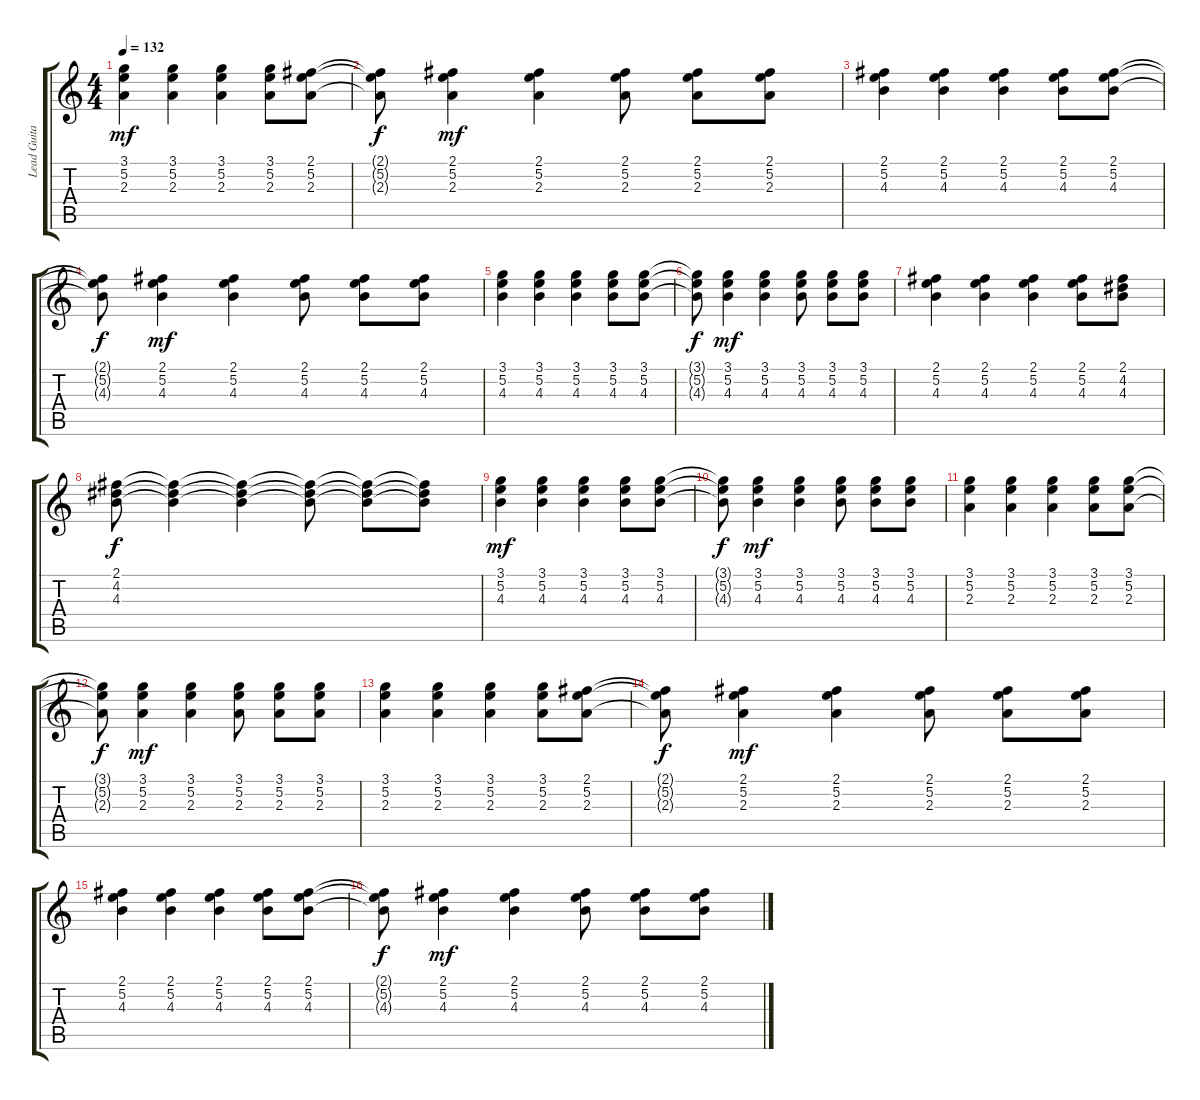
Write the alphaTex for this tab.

\track ("Lead Guitar" "Lead Guita") {instrument electricguitarclean}
\staff {score tabs}
\tuning (E4 B3 G3 D3 A2 E2) {hide}
\ts (4 4)
\tempo 132
\clef g2
\ks c
(3.1 5.2 2.3).4{dy mf} (3.1 5.2 2.3).4 (3.1 5.2 2.3).4 (3.1 5.2 2.3).8 (2.1 5.2 2.3).8 |
(2.1{t} 5.2{t} 2.3{t}).8{dy f} (2.1 5.2 2.3).4{dy mf} (2.1 5.2 2.3).4 (2.1 5.2 2.3).8 (2.1 5.2 2.3).8 (2.1 5.2 2.3).8 |
(2.1 5.2 4.3).4 (2.1 5.2 4.3).4 (2.1 5.2 4.3).4 (2.1 5.2 4.3).8 (2.1 5.2 4.3).8 |
(2.1{t} 5.2{t} 4.3{t}).8{dy f} (2.1 5.2 4.3).4{dy mf} (2.1 5.2 4.3).4 (2.1 5.2 4.3).8 (2.1 5.2 4.3).8 (2.1 5.2 4.3).8 |
(3.1 5.2 4.3).4 (3.1 5.2 4.3).4 (3.1 5.2 4.3).4 (3.1 5.2 4.3).8 (3.1 5.2 4.3).8 |
(3.1{t} 5.2{t} 4.3{t}).8{dy f} (3.1 5.2 4.3).4{dy mf} (3.1 5.2 4.3).4 (3.1 5.2 4.3).8 (3.1 5.2 4.3).8 (3.1 5.2 4.3).8 |
(2.1 5.2 4.3).4 (2.1 5.2 4.3).4 (2.1 5.2 4.3).4 (2.1 5.2 4.3).8 (2.1 4.2 4.3).8 |
(2.1 4.2 4.3).8{dy f} (2.1{t} 4.2{t} 4.3{t}).4 (2.1{t} 4.2{t} 4.3{t}).4 (2.1{t} 4.2{t} 4.3{t}).8 (2.1{t} 4.2{t} 4.3{t}).8 (2.1{t} 4.2{t} 4.3{t}).8 |
(3.1 5.2 4.3).4{dy mf} (3.1 5.2 4.3).4 (3.1 5.2 4.3).4 (3.1 5.2 4.3).8 (3.1 5.2 4.3).8 |
(3.1{t} 5.2{t} 4.3{t}).8{dy f} (3.1 5.2 4.3).4{dy mf} (3.1 5.2 4.3).4 (3.1 5.2 4.3).8 (3.1 5.2 4.3).8 (3.1 5.2 4.3).8 |
(3.1 5.2 2.3).4 (3.1 5.2 2.3).4 (3.1 5.2 2.3).4 (3.1 5.2 2.3).8 (3.1 5.2 2.3).8 |
(3.1{t} 5.2{t} 2.3{t}).8{dy f} (3.1 5.2 2.3).4{dy mf} (3.1 5.2 2.3).4 (3.1 5.2 2.3).8 (3.1 5.2 2.3).8 (3.1 5.2 2.3).8 |
(3.1 5.2 2.3).4 (3.1 5.2 2.3).4 (3.1 5.2 2.3).4 (3.1 5.2 2.3).8 (2.1 5.2 2.3).8 |
(2.1{t} 5.2{t} 2.3{t}).8{dy f} (2.1 5.2 2.3).4{dy mf} (2.1 5.2 2.3).4 (2.1 5.2 2.3).8 (2.1 5.2 2.3).8 (2.1 5.2 2.3).8 |
(2.1 5.2 4.3).4 (2.1 5.2 4.3).4 (2.1 5.2 4.3).4 (2.1 5.2 4.3).8 (2.1 5.2 4.3).8 |
(2.1{t} 5.2{t} 4.3{t}).8{dy f} (2.1 5.2 4.3).4{dy mf} (2.1 5.2 4.3).4 (2.1 5.2 4.3).8 (2.1 5.2 4.3).8 (2.1 5.2 4.3).8
